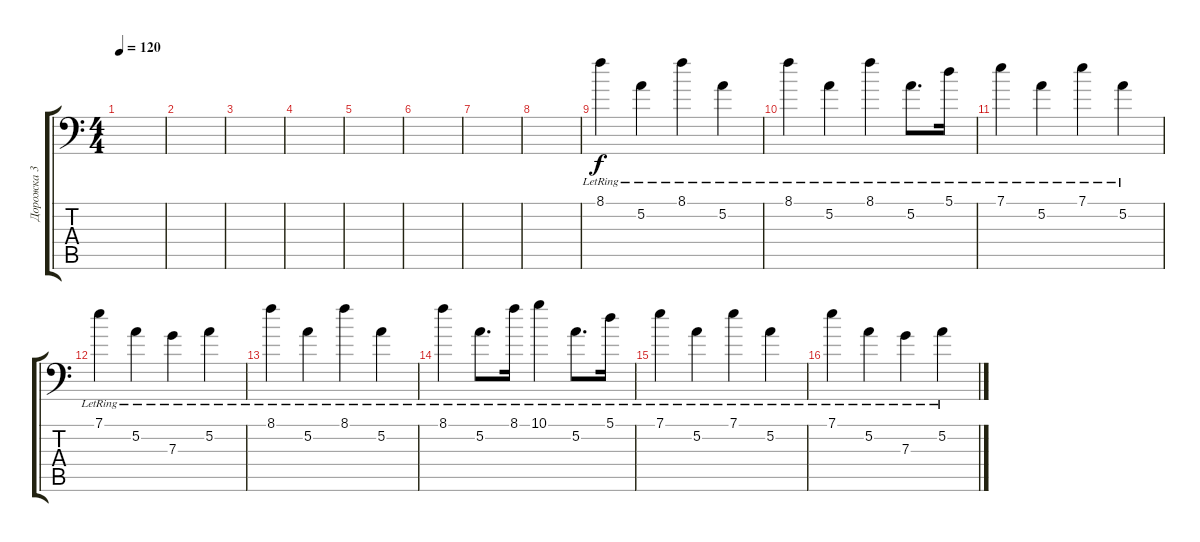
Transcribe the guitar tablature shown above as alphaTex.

\track ("Дорожка 3" "Дорожка 3") {instrument overdrivenguitar}
\staff {score tabs}
\tuning (A3 E3 C3 G2 D2 A1) {hide}
\ts (4 4)
\tempo 120
\clef f4
\ks c
|
|
|
|
|
|
|
|
8.1{lr}.4 5.2{lr}.4 8.1{lr}.4 5.2{lr}.4 |
8.1{lr}.4 5.2{lr}.4 8.1{lr}.4 5.2{lr}.8{d} 5.1{lr}.16 |
7.1{lr}.4 5.2{lr}.4 7.1{lr}.4 5.2{lr}.4 |
7.1{lr}.4 5.2{lr}.4 7.3{lr}.4 5.2{lr}.4 |
8.1{lr}.4 5.2{lr}.4 8.1{lr}.4 5.2{lr}.4 |
8.1{lr}.4 5.2{lr}.8{d} 8.1{lr}.16 10.1{lr}.4 5.2{lr}.8{d} 5.1{lr}.16 |
7.1{lr}.4 5.2{lr}.4 7.1{lr}.4 5.2{lr}.4 |
7.1{lr}.4 5.2{lr}.4 7.3{lr}.4 5.2{lr}.4
